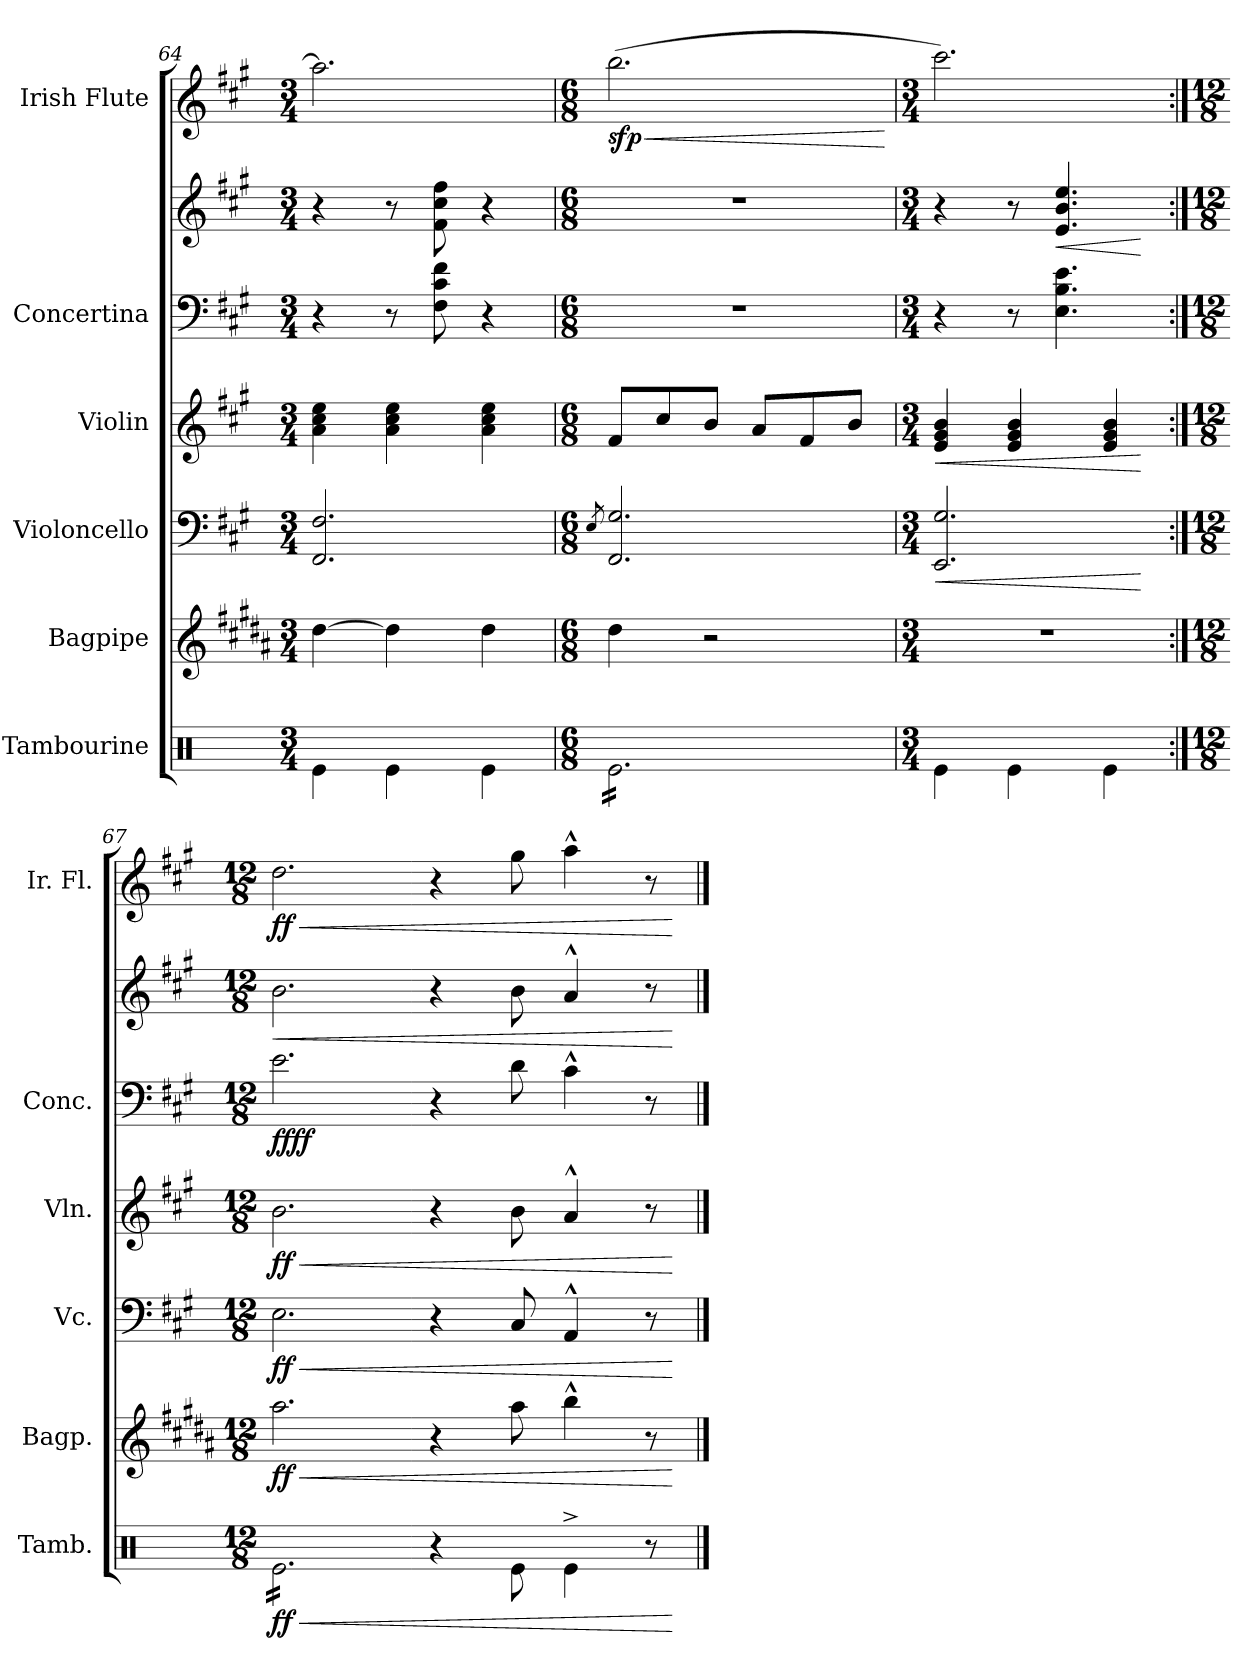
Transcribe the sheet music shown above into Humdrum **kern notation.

**kern	**dynam	**kern	**dynam	**kern	**dynam	**kern	**dynam	**kern	**kern	**dynam	**kern	**dynam
*part6	*part6	*part5	*part5	*part4	*part4	*part3	*part3	*part2	*part2	*part2	*part1	*part1
*staff7	*staff7	*staff6	*staff6	*staff5	*staff5	*staff4	*staff4	*staff3	*staff2	*staff2/3	*staff1	*staff1
*I"Tambourine	*	*I"Bagpipe	*	*I"Violoncello	*	*I"Violin	*	*I"Concertina	*	*	*I"Irish Flute	*
*I'Tamb.	*	*I'Bagp.	*	*I'Vc.	*	*I'Vln.	*	*I'Conc.	*	*	*I'Ir. Fl.	*
!!LO:PB:g=z
*clefX	*	*clefG2	*	*clefF4	*	*clefG2	*	*clefF4	*clefG2	*	*clefG2	*
*	*	*ITrd1c2	*	*	*	*	*	*	*	*	*	*
*k[]	*	*k[f#c#g#]	*	*k[f#c#g#]	*	*k[f#c#g#]	*	*k[f#c#g#]	*k[f#c#g#]	*	*k[f#c#g#]	*
*M3/4	*	*M3/4	*	*M3/4	*	*M3/4	*	*M3/4	*M3/4	*	*M3/4	*
=64	=64	=64	=64	=64	=64	=64	=64	=64	=64	=64	=64	=64
4Re\	.	[4cc#\	.	2.FF#/ 2.F#/	.	4a\ 4cc#\ 4ee\	.	4r	4r	.	2.aa\]	.
4Re\	.	4cc#\]	.	.	.	4a\ 4cc#\ 4ee\	.	8r	8r	.	.	.
.	.	.	.	.	.	.	.	8F#\ 8c#\ 8f#\	8f#\ 8cc#\ 8ff#\	.	.	.
4Re\	.	4cc#\	.	.	.	4a\ 4cc#\ 4ee\	.	4r	4r	.	.	.
=65	=65	=65	=65	=65	=65	=65	=65	=65	=65	=65	=65	=65
*M6/8	*	*M6/8	*	*M6/8	*	*M6/8	*	*M6/8	*M6/8	*	*M6/8	*
.	.	.	.	8qE/	.	.	.	.	.	.	.	.
!	!	!	!	!	!	!	!	!	!	!	!	!LO:HP:b
!	!	!	!	!	!	!	!	!	!	!	!	!LO:DY:n=1:b
*tremolo	*	*	*	*	*	*	*	*	*	*	*	*
16Re\LL	.	4cc#\	.	2.FF#/ 2.G#/	.	8f#/L	.	2.r	2.r	.	(2.bb\	< sfp
16Re\	.	.	.	.	.	.	.	.	.	.	.	.
16Re\	.	.	.	.	.	8cc#/	.	.	.	.	.	.
16Re\	.	.	.	.	.	.	.	.	.	.	.	.
16Re\	.	2r	.	.	.	8b/J	.	.	.	.	.	.
16Re\	.	.	.	.	.	.	.	.	.	.	.	.
16Re\	.	.	.	.	.	8a/L	.	.	.	.	.	.
16Re\	.	.	.	.	.	.	.	.	.	.	.	.
16Re\	.	.	.	.	.	8f#/	.	.	.	.	.	.
16Re\	.	.	.	.	.	.	.	.	.	.	.	.
16Re\	.	.	.	.	.	8b/J	.	.	.	.	.	.
16Re\JJ	.	.	.	.	.	.	.	.	.	.	.	.
*Xtremolo	*	*	*	*	*	*	*	*	*	*	*	*
.	.	.	.	.	.	.	.	.	.	.	.	[
=66	=66	=66	=66	=66	=66	=66	=66	=66	=66	=66	=66	=66
*M3/4	*	*M3/4	*	*M3/4	*	*M3/4	*	*M3/4	*M3/4	*	*M3/4	*
!	!	!	!	!	!LO:HP:b	!	!LO:HP:b	!	!	!	!	!
4Re\	.	2.r	.	2.EE/ 2.G#/	<	4e/ 4g#/ 4b/	<	4r	4r	.	2.ccc#\)	.
4Re\	.	.	.	.	.	4e/ 4g#/ 4b/	.	8r	8r	.	.	.
!	!	!	!	!	!	!	!	!	!	!LO:HP:b	!	!
.	.	.	.	.	.	.	.	4.E\ 4.B\ 4.e\	4.e/ 4.b/ 4.ee/	<	.	.
4Re\	.	.	.	.	.	4e/ 4g#/ 4b/	.	.	.	.	.	.
.	.	.	.	.	[	.	[	.	.	[	.	.
=67:|!	=67:|!	=67:|!	=67:|!	=67:|!	=67:|!	=67:|!	=67:|!	=67:|!	=67:|!	=67:|!	=67:|!	=67:|!
*M12/8	*	*M12/8	*	*M12/8	*	*M12/8	*	*M12/8	*M12/8	*	*M12/8	*
!	!LO:HP:b	!	!LO:HP:b	!	!LO:HP:b	!	!LO:HP:b	!	!	!LO:HP:b	!	!LO:HP:b
!	!LO:DY:n=1:b	!	!LO:DY:n=1:b	!	!LO:DY:n=1:b	!	!LO:DY:n=1:b	!	!	!LO:DY:n=1:b=2	!	!
!	!	!	!	!	!	!	!	!	!	!LO:DY:n=2:b	!	!LO:DY:n=1:b
*tremolo	*	*	*	*	*	*	*	*	*	*	*	*
16Re\LL	< ff	2.gg#\	< ff	2.E\	< ff	2.b\	< ff	2.e\	2.b\	< ff ff	2.dd\	< ff
16Re\	.	.	.	.	.	.	.	.	.	.	.	.
16Re\	.	.	.	.	.	.	.	.	.	.	.	.
16Re\	.	.	.	.	.	.	.	.	.	.	.	.
16Re\	.	.	.	.	.	.	.	.	.	.	.	.
16Re\	.	.	.	.	.	.	.	.	.	.	.	.
16Re\	.	.	.	.	.	.	.	.	.	.	.	.
16Re\	.	.	.	.	.	.	.	.	.	.	.	.
16Re\	.	.	.	.	.	.	.	.	.	.	.	.
16Re\	.	.	.	.	.	.	.	.	.	.	.	.
16Re\	.	.	.	.	.	.	.	.	.	.	.	.
16Re\JJ	.	.	.	.	.	.	.	.	.	.	.	.
*Xtremolo	*	*	*	*	*	*	*	*	*	*	*	*
4r	.	4r	.	4r	.	4r	.	4r	4r	.	4r	.
8Re\	.	8gg#\	.	8C#/	.	8b\	.	8d\	8b\	.	8gg#\	.
4Re^\	.	4aa^^\	.	4AA^^/	.	4a^^/	.	4c#^^\	4a^^/	.	4aa^^\	.
8r	.	8r	.	8r	.	8r	.	8r	8r	.	8r	.
.	[	.	[	.	[	.	[	.	.	[	.	[
==	==	==	==	==	==	==	==	==	==	==	==	==
*-	*-	*-	*-	*-	*-	*-	*-	*-	*-	*-	*-	*-
